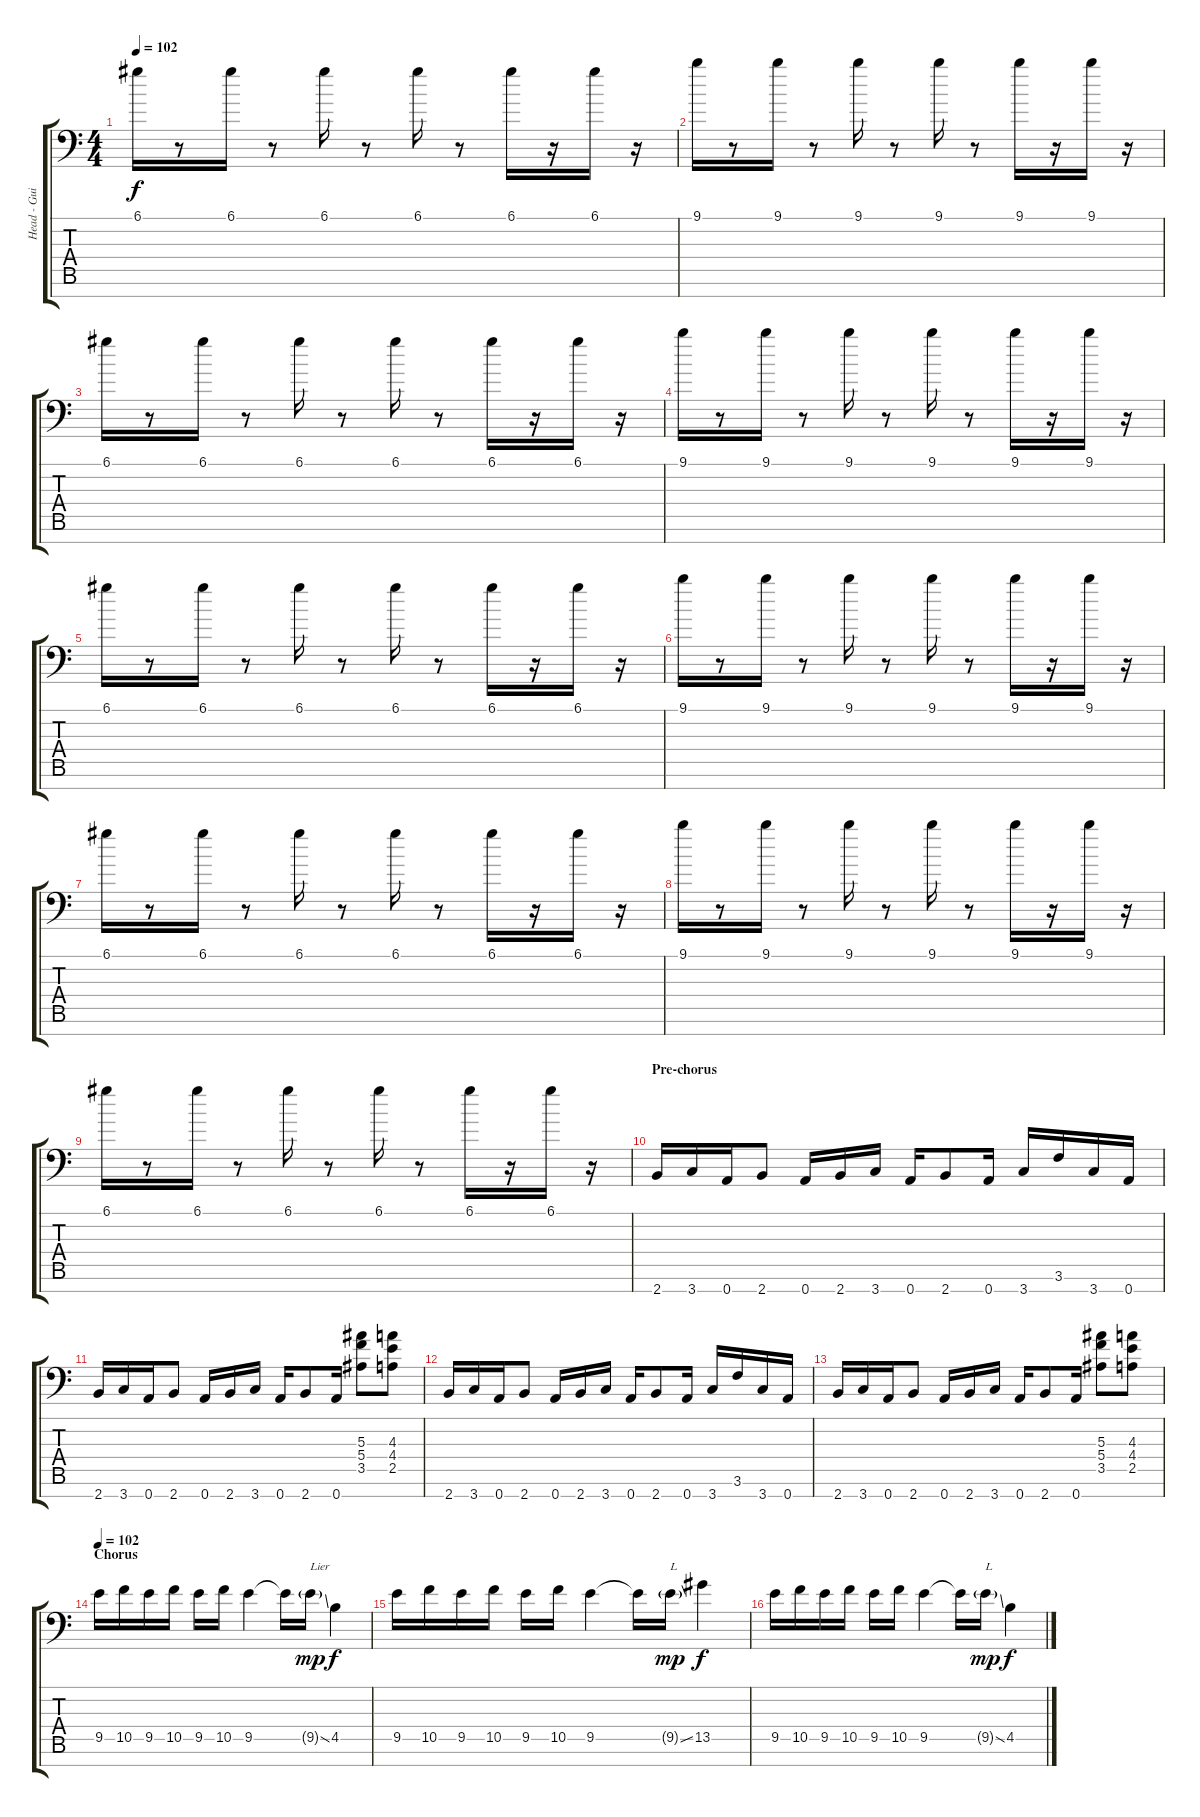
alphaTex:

\track ("Head - Guitar" "Head - Gui") {instrument distortionguitar}
\staff {score tabs}
\tuning (D4 A3 F3 C3 G2 D2 A1) {hide}
\ts (4 4)
\tempo 102
\clef f4
\ks c
6.1.16{dy f} r.8 6.1.16 r.8 6.1.16 r.8 6.1.16 r.8 6.1.16 r.16 6.1.16 r.16 |
9.1.16{volume 6 balance 12 instrument vibraphone} r.8 9.1.16 r.8 9.1.16 r.8 9.1.16 r.8 9.1.16 r.16 9.1.16 r.16 |
6.1.16 r.8 6.1.16 r.8 6.1.16 r.8 6.1.16 r.8 6.1.16 r.16 6.1.16 r.16 |
9.1.16 r.8 9.1.16 r.8 9.1.16 r.8 9.1.16 r.8 9.1.16 r.16 9.1.16 r.16 |
6.1.16 r.8 6.1.16 r.8 6.1.16 r.8 6.1.16 r.8 6.1.16 r.16 6.1.16 r.16 |
9.1.16 r.8 9.1.16 r.8 9.1.16 r.8 9.1.16 r.8 9.1.16 r.16 9.1.16 r.16 |
6.1.16 r.8 6.1.16 r.8 6.1.16 r.8 6.1.16 r.8 6.1.16 r.16 6.1.16 r.16 |
9.1.16 r.8 9.1.16 r.8 9.1.16 r.8 9.1.16 r.8 9.1.16 r.16 9.1.16 r.16 |
6.1.16 r.8 6.1.16 r.8 6.1.16 r.8 6.1.16 r.8 6.1.16 r.16 6.1.16 r.16 |
\section ("" "Pre-chorus")
2.7.16{volume 8 balance 10 instrument distortionguitar} 3.7.16 0.7.16 2.7.8 0.7.16 2.7.16 3.7.16 0.7.16 2.7.8 0.7.16 3.7.16 3.6.16 3.7.16 0.7.16 |
2.7.16 3.7.16 0.7.16 2.7.8 0.7.16 2.7.16 3.7.16 0.7.16 2.7.8 0.7.16 (5.3 5.4 3.5).8 (4.3 4.4 2.5).8 |
2.7.16 3.7.16 0.7.16 2.7.8 0.7.16 2.7.16 3.7.16 0.7.16 2.7.8 0.7.16 3.7.16 3.6.16 3.7.16 0.7.16 |
2.7.16 3.7.16 0.7.16 2.7.8 0.7.16 2.7.16 3.7.16 0.7.16 2.7.8 0.7.16 (5.3 5.4 3.5).8 (4.3 4.4 2.5).8 |
\section ("" "Chorus")
\tempo 102
9.5.16{volume 16 balance 4 instrument distortionguitar} 10.5.16 9.5.16 10.5.16 9.5.16 10.5.16 9.5.4 9.5{t}.16 9.5{ss g}.16{txt "Lier" dy mp} 4.5.4{dy f} |
9.5.16 10.5.16 9.5.16 10.5.16 9.5.16 10.5.16 9.5.4 9.5{t}.16 9.5{ss g}.16{txt "L" dy mp} 13.5.4{dy f} |
9.5.16 10.5.16 9.5.16 10.5.16 9.5.16 10.5.16 9.5.4 9.5{t}.16 9.5{ss g}.16{txt "L" dy mp} 4.5.4{dy f}
